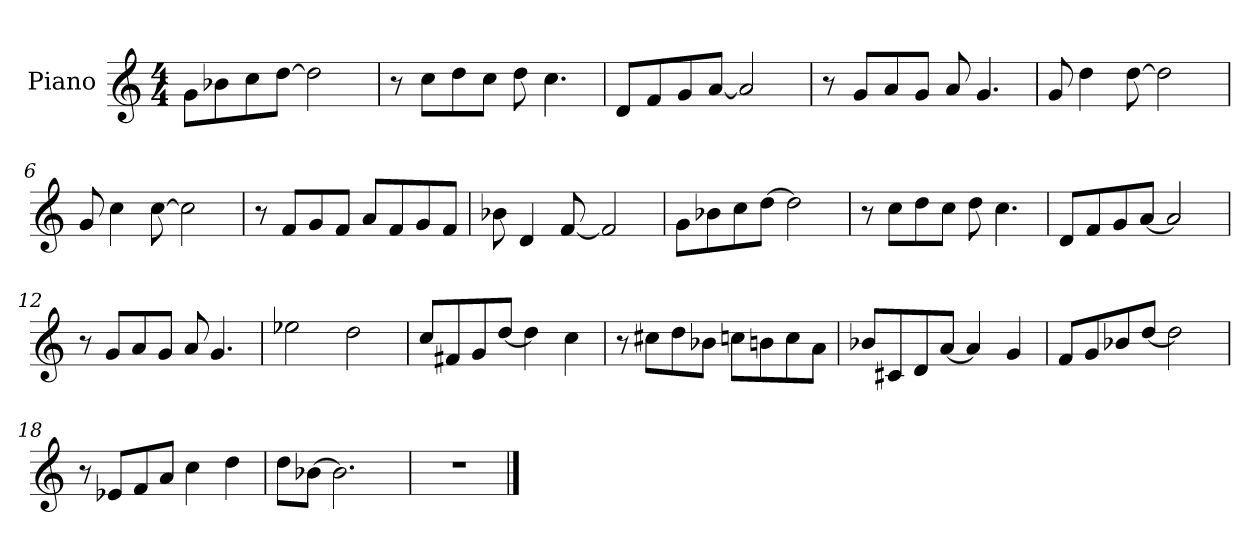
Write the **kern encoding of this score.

**kern
*part1
*staff1
*I"Piano
*I'Pno.
*clefG2
*k[]
*M4/4
=1
8g\L
8b-X\
8cc\
[8dd\J
2dd\]
=2
8r
8cc\L
8dd\
8cc\J
8dd\
4.cc\
=3
8d/L
8f/
8g/
[8a/J
2a/]
=4
8r
8g/L
8a/
8g/J
8a/
4.g/
=5
8g/
4dd\
[8dd\
2dd\]
=6
8g/
4cc\
[8cc\
2cc\]
=7
8r
8f/L
8g/
8f/J
8a/L
8f/
8g/
8f/J
=8
8b-X\
4d/
[8f/
2f/]
=9
8g\L
8b-X\
8cc\
[8dd\J
2dd\]
=10
8r
8cc\L
8dd\
8cc\J
8dd\
4.cc\
=11
8d/L
8f/
8g/
[8a/J
2a/]
=12
8r
8g/L
8a/
8g/J
8a/
4.g/
=13
2ee-X\
2dd\
=14
8cc/L
8f#X/
8g/
[8dd/J
4dd\]
4cc\
=15
8r
8cc#X\L
8dd\
8b-X\J
8ccn\L
8bn\
8cc\
8a\J
=16
8b-X/L
8c#X/
8d/
[8a/J
4a/]
4g/
=17
8f/L
8g/
8b-X/
[8dd/J
2dd\]
=18
8r
8e-X/L
8f/
8a/J
4cc\
4dd\
=19
8dd\L
[8b-X\J
2.b-\]
=20
1r
==
*-
